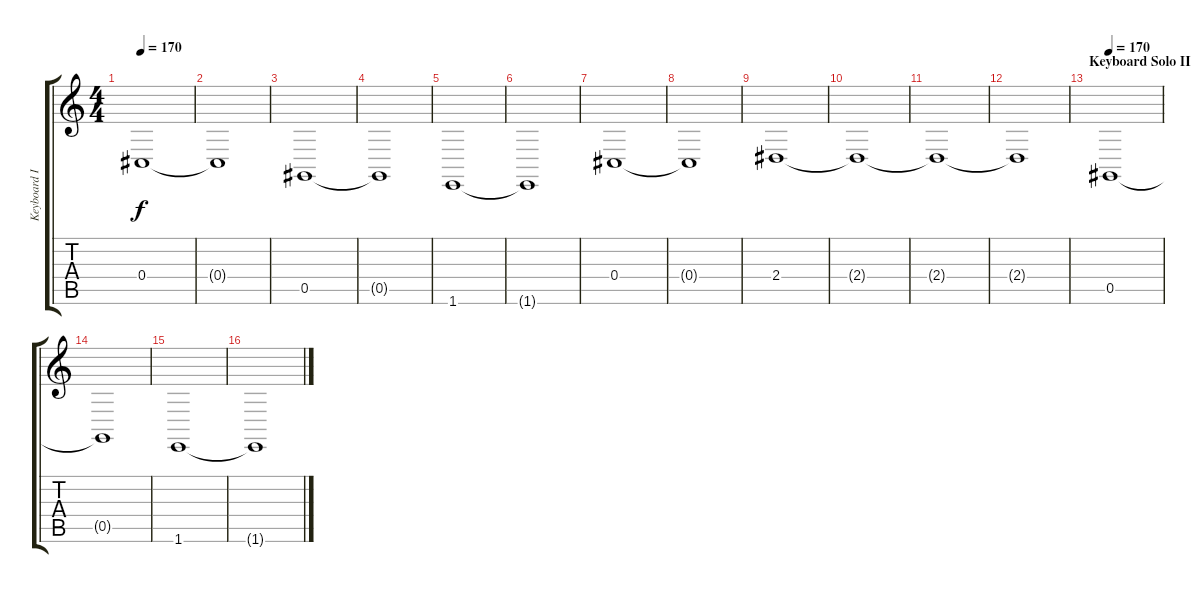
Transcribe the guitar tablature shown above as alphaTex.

\track ("Keyboard II" "Keyboard I") {instrument pad2warm}
\staff {score tabs}
\tuning (Eb4 Bb3 Gb3 Db3 Ab2 Eb2) {hide}
\ts (4 4)
\tempo 170
\clef g2
\ks c
0.4.1{dy f} |
0.4{t}.1 |
0.5.1 |
0.5{t}.1 |
1.6.1 |
1.6{t}.1 |
0.4.1 |
0.4{t}.1 |
2.4.1 |
2.4{t}.1 |
2.4{t}.1 |
2.4{t}.1 |
\section ("" "Keyboard Solo II")
\tempo 170
0.5.1 |
0.5{t}.1 |
1.6.1 |
1.6{t}.1
